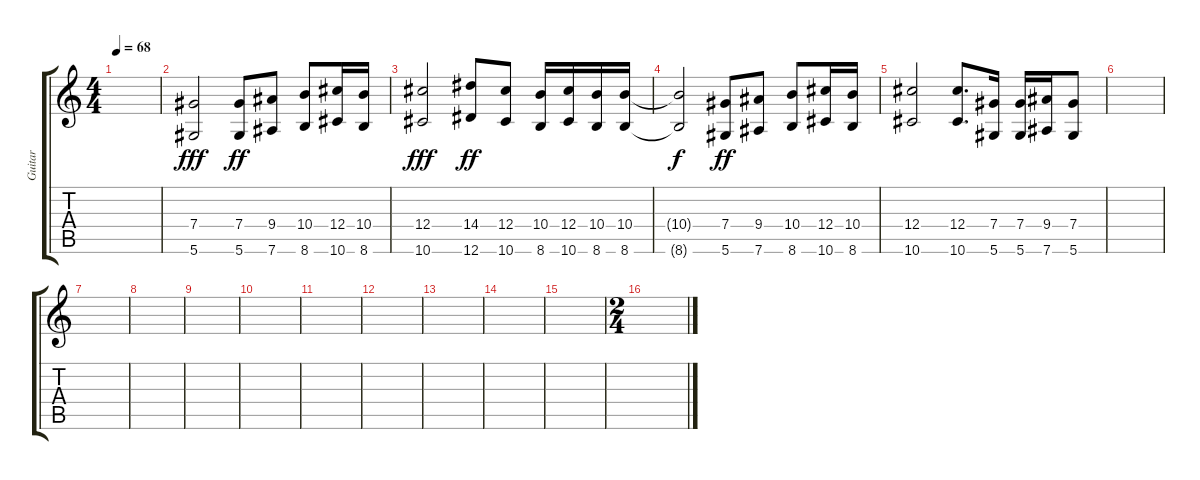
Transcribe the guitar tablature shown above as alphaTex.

\track ("Guitar" "Guitar") {instrument distortionguitar}
\staff {score tabs}
\tuning (Eb4 Bb3 Gb3 Db3 Ab2 Eb2) {hide}
\ts (4 4)
\tempo 68
\clef g2
\ks c
|
(7.4 5.6).2{dy fff} (7.4 5.6).8{dy ff} (9.4 7.6).8 (10.4 8.6).8 (12.4 10.6).16 (10.4 8.6).16 |
(12.4 10.6).2{dy fff} (14.4 12.6).8{dy ff} (12.4 10.6).8 (10.4 8.6).16 (12.4 10.6).16 (10.4 8.6).16 (10.4 8.6).16 |
(10.4{t} 8.6{t}).2{dy f} (7.4 5.6).8{dy ff} (9.4 7.6).8 (10.4 8.6).8 (12.4 10.6).16 (10.4 8.6).16 |
(12.4 10.6).2 (12.4 10.6).8{d} (7.4 5.6).16 (7.4 5.6).16 (9.4 7.6).16 (7.4 5.6).8 |
|
|
|
|
|
|
|
|
|
|
\ts (2 4)
